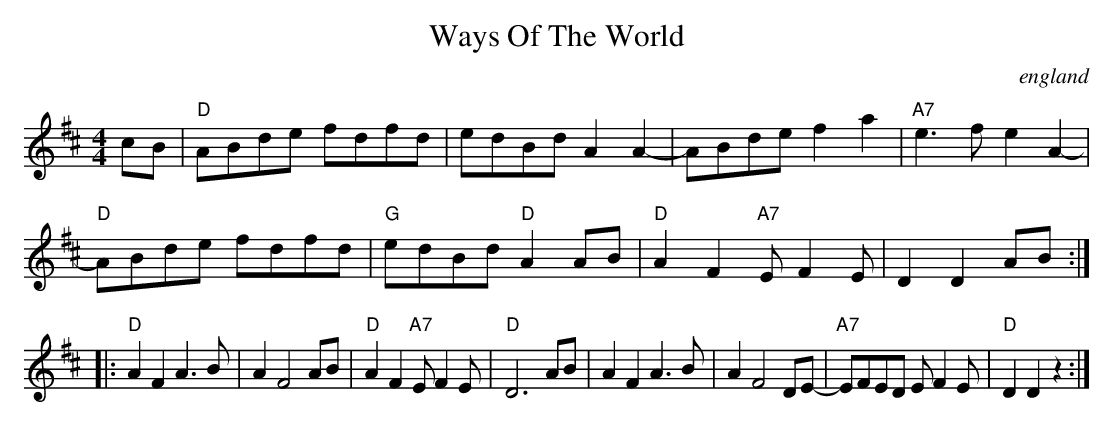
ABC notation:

X:1
T:Ways Of The World
O:england
M:4/4
L:1/4
K:D
c/2B/2|"D"A/2B/2d/2e/2 f/2d/2f/2d/2|e/2d/2B/2d/2 AA-|A/2B/2d/2e/2 fa|\
"A7"e3/2f/2 eA-|
"D"A/2B/2d/2e/2 f/2d/2f/2d/2|"G"e/2d/2B/2d/2 "D"AA/2B/2|"D"AF "A7"E/2FE/2|\
D+D A/2 +DA/2B/2::
"D"AF A3/2B/2|AF2A/2B/2|"D"AF "A7"E/2FE/2|"D"D3A/2B/2|AF A3/2B/2|AF2D/2E/2-|\
"A7"E/2F/2E/2D/2 E/2FE/2|"D"D+D A +Dz:|
